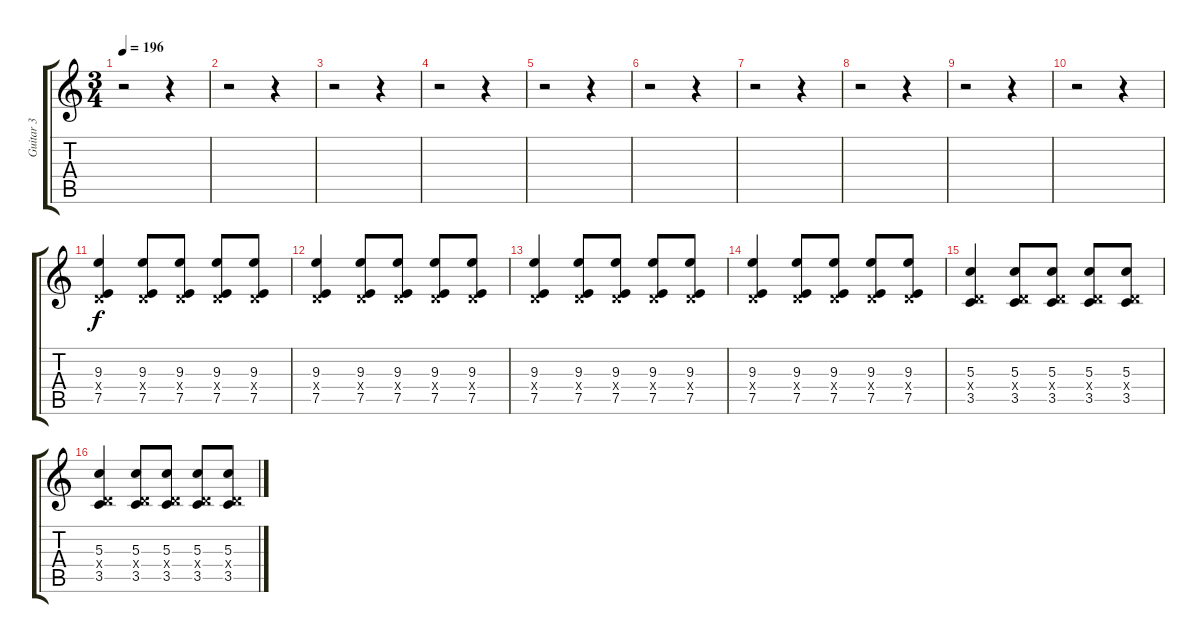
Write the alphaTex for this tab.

\track ("Guitar 3" "Guitar 3") {instrument distortionguitar}
\staff {score tabs}
\tuning (E4 B3 G3 D3 A2 E2) {hide}
\ts (3 4)
\tempo 196
\clef g2
\ks c
r.2{dy f} r.4 |
r.2 r.4 |
r.2 r.4 |
r.2 r.4 |
r.2 r.4 |
r.2 r.4 |
r.2 r.4 |
r.2 r.4 |
r.2 r.4 |
r.2 r.4 |
(9.3 0.4{x} 7.5).4{volume 12} (9.3 0.4{x} 7.5).8 (9.3 0.4{x} 7.5).8 (9.3 0.4{x} 7.5).8 (9.3 0.4{x} 7.5).8 |
(9.3 0.4{x} 7.5).4 (9.3 0.4{x} 7.5).8 (9.3 0.4{x} 7.5).8 (9.3 0.4{x} 7.5).8 (9.3 0.4{x} 7.5).8 |
(9.3 0.4{x} 7.5).4 (9.3 0.4{x} 7.5).8 (9.3 0.4{x} 7.5).8 (9.3 0.4{x} 7.5).8 (9.3 0.4{x} 7.5).8 |
(9.3 0.4{x} 7.5).4 (9.3 0.4{x} 7.5).8 (9.3 0.4{x} 7.5).8 (9.3 0.4{x} 7.5).8 (9.3 0.4{x} 7.5).8 |
(5.3 0.4{x} 3.5).4 (5.3 0.4{x} 3.5).8 (5.3 0.4{x} 3.5).8 (5.3 0.4{x} 3.5).8 (5.3 0.4{x} 3.5).8 |
(5.3 0.4{x} 3.5).4 (5.3 0.4{x} 3.5).8 (5.3 0.4{x} 3.5).8 (5.3 0.4{x} 3.5).8 (5.3 0.4{x} 3.5).8
